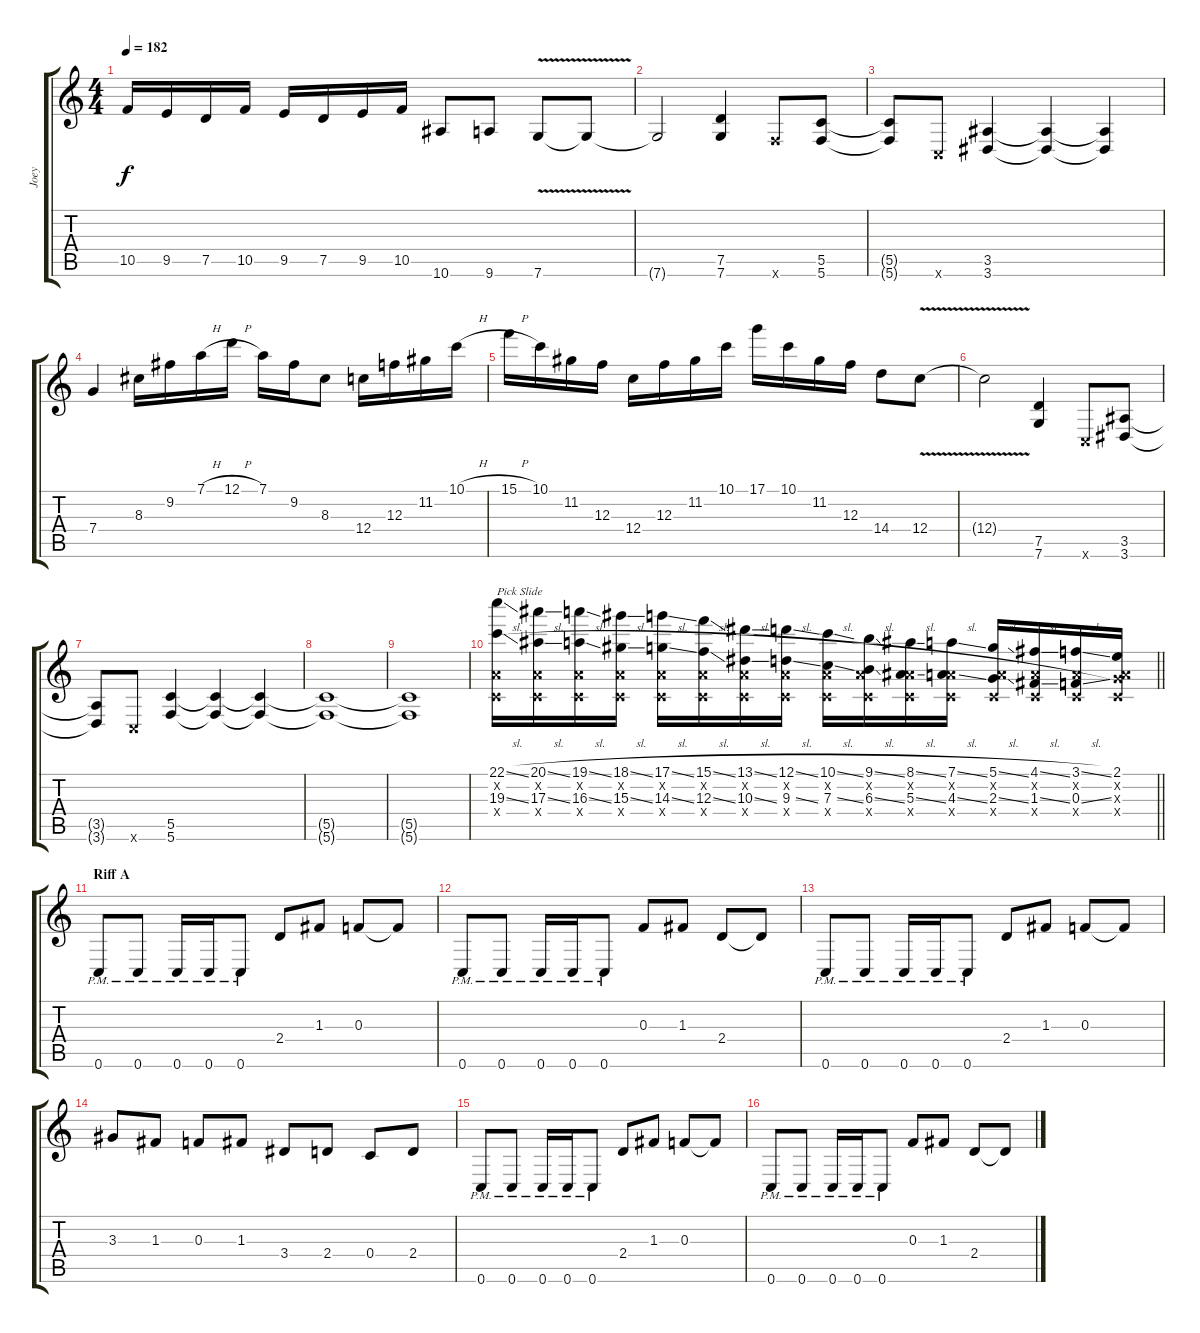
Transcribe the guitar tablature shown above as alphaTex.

\track ("Joey" "Joey") {instrument distortionguitar}
\staff {score tabs}
\tuning (D4 A3 F3 C3 G2 C2) {hide}
\ts (4 4)
\tempo 182
\clef g2
\ks c
10.5.16{dy f} 9.5.16 7.5.16 10.5.16 9.5.16 7.5.16 9.5.16 10.5.16 10.6.8 9.6.8 7.6{v}.8 7.6{t}.8 |
7.6{t}.2 (7.5 7.6).4 5.6{x}.8 (5.5 5.6).8 |
(5.5{t} 5.6{t}).8 0.6{x}.8 (3.5 3.6).4 (3.5{t} 3.6{t}).4 (3.5{t} 3.6{t}).4 |
7.4.4 8.3.16 9.2.16 7.1{h}.16 12.1{h}.16 7.1.16 9.2.16 8.3.8 12.4.16 12.3.16 11.2.16 10.1{h}.16 |
15.1{h}.16 10.1.16 11.2.16 12.3.16 12.4.16 12.3.16 11.2.16 10.1.16 17.1.16 10.1.16 11.2.16 12.3.16 14.4.8 12.4{v}.8 |
12.4{t}.2 (7.5 7.6).4 0.6{x}.8 (3.5 3.6).8 |
(3.5{t} 3.6{t}).8 0.6{x}.8 (5.5 5.6).4 (5.5{t} 5.6{t}).4 (5.5{t} 5.6{t}).4 |
(5.5{t} 5.6{t}).1 |
(5.5{t} 5.6{t}).1 |
\barLineRight lightlight
(22.1{sl} 0.2{x} 19.3{sl} 0.4{x}).16{txt "Pick Slide"} (20.1{sl} 0.2{x} 17.3{sl} 0.4{x}).16 (19.1{sl} 0.2{x} 16.3{sl} 0.4{x}).16 (18.1{sl} 0.2{x} 15.3{sl} 0.4{x}).16 (17.1{sl} 0.2{x} 14.3{sl} 0.4{x}).16 (15.1{sl} 0.2{x} 12.3{sl} 0.4{x}).16 (13.1{sl} 0.2{x} 10.3{sl} 0.4{x}).16 (12.1{sl} 0.2{x} 9.3{sl} 0.4{x}).16 (10.1{sl} 0.2{x} 7.3{sl} 0.4{x}).16 (9.1{sl} 0.2{x} 6.3{sl} 0.4{x}).16 (8.1{sl} 0.2{x} 5.3{sl} 0.4{x}).16 (7.1{sl} 0.2{x} 4.3{sl} 0.4{x}).16 (5.1{sl} 0.2{x} 2.3{sl} 0.4{x}).16 (4.1{sl} 0.2{x} 1.3{sl} 0.4{x}).16 (3.1{sl} 0.2{x} 0.3{sl} 0.4{x}).16 (2.1 0.2{x} 2.3{x} 0.4{x}).16 |
\section ("" "Riff A")
0.6{pm}.8 0.6{pm}.8 0.6{pm}.16 0.6{pm}.16 0.6{pm}.8 2.4.8 1.3.8 0.3.8 0.3{t}.8 |
0.6{pm}.8 0.6{pm}.8 0.6{pm}.16 0.6{pm}.16 0.6{pm}.8 0.3.8 1.3.8 2.4.8 2.4{t}.8 |
0.6{pm}.8 0.6{pm}.8 0.6{pm}.16 0.6{pm}.16 0.6{pm}.8 2.4.8 1.3.8 0.3.8 0.3{t}.8 |
3.3.8 1.3.8 0.3.8 1.3.8 3.4.8 2.4.8 0.4.8 2.4.8 |
0.6{pm}.8 0.6{pm}.8 0.6{pm}.16 0.6{pm}.16 0.6{pm}.8 2.4.8 1.3.8 0.3.8 0.3{t}.8 |
0.6{pm}.8 0.6{pm}.8 0.6{pm}.16 0.6{pm}.16 0.6{pm}.8 0.3.8 1.3.8 2.4.8 2.4{t}.8
